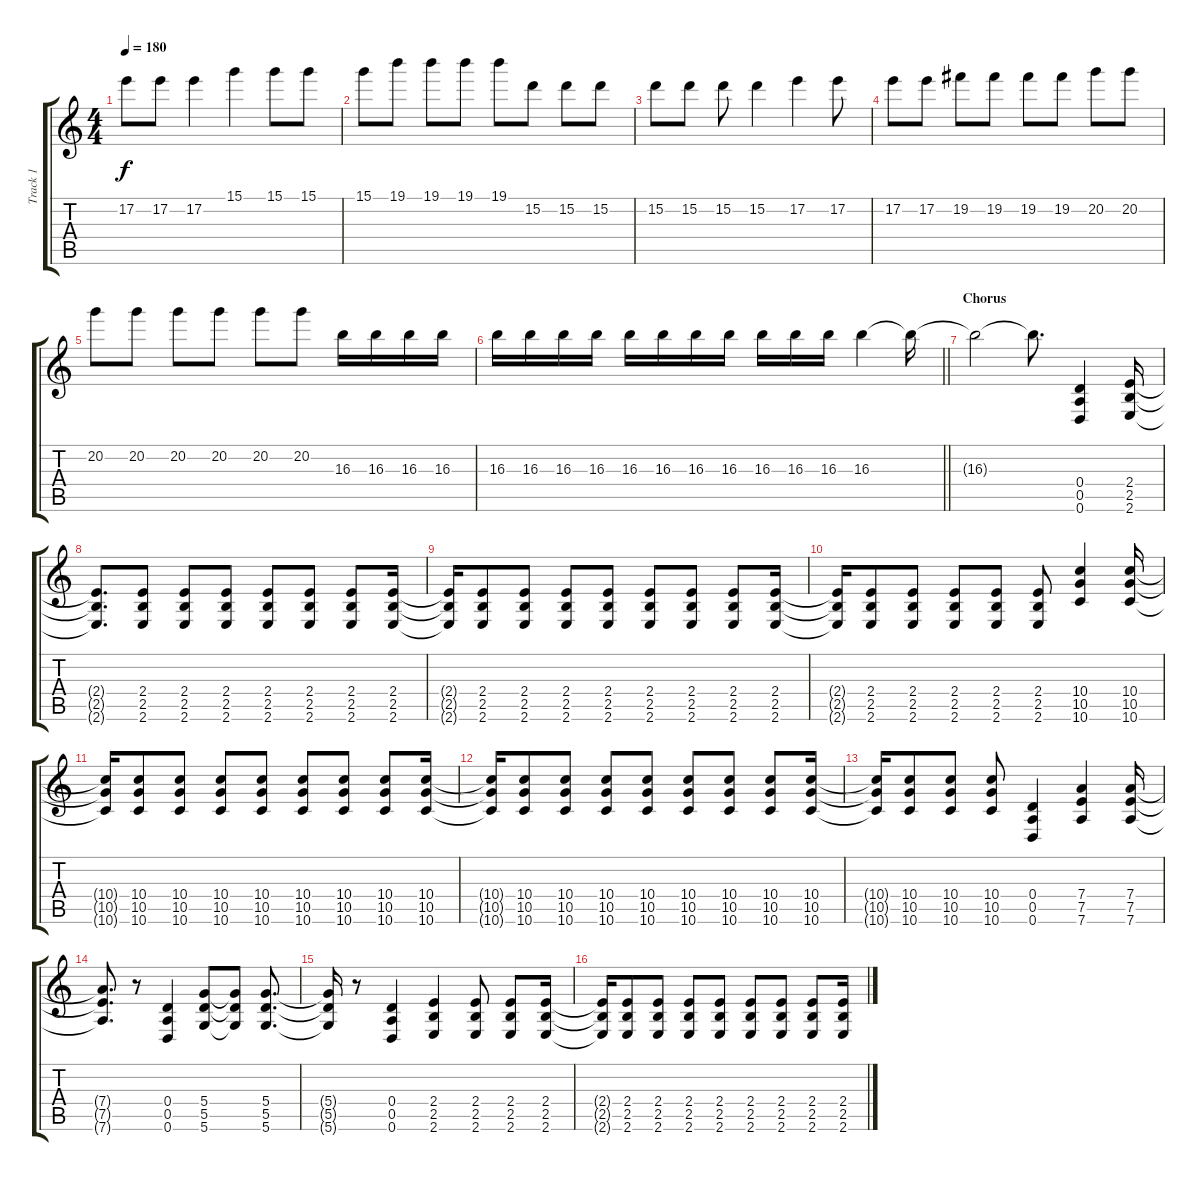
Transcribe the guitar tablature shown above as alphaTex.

\track ("Track 1" "Track 1") {instrument distortionguitar}
\staff {score tabs}
\tuning (E4 B3 G3 D3 A2 D2) {hide}
\ts (4 4)
\tempo 180
\clef g2
\ks c
17.2.8{dy f} 17.2.8 17.2.4 15.1.4 15.1.8 15.1.8 |
15.1.8 19.1.8 19.1.8 19.1.8 19.1.8 15.2.8 15.2.8 15.2.8 |
15.2.8 15.2.8 15.2.8 15.2.4 17.2.4 17.2.8 |
17.2.8 17.2.8 19.2.8 19.2.8 19.2.8 19.2.8 20.2.8 20.2.8 |
20.2.8 20.2.8 20.2.8 20.2.8 20.2.8 20.2.8 16.3.16 16.3.16 16.3.16 16.3.16 |
\barLineRight lightlight
16.3.16 16.3.16 16.3.16 16.3.16 16.3.16 16.3.16 16.3.16 16.3.16 16.3.16 16.3.16 16.3.16 16.3.4 16.3{t}.16 |
\section ("" "Chorus")
16.3{t}.2 16.3{t}.8{d} (0.4 0.5 0.6).4 (2.4 2.5 2.6).16 |
(2.4{t} 2.5{t} 2.6{t}).8{d} (2.4 2.5 2.6).8 (2.4 2.5 2.6).8 (2.4 2.5 2.6).8 (2.4 2.5 2.6).8 (2.4 2.5 2.6).8 (2.4 2.5 2.6).8 (2.4 2.5 2.6).16 |
(2.4{t} 2.5{t} 2.6{t}).16 (2.4 2.5 2.6).8 (2.4 2.5 2.6).8 (2.4 2.5 2.6).8 (2.4 2.5 2.6).8 (2.4 2.5 2.6).8 (2.4 2.5 2.6).8 (2.4 2.5 2.6).8 (2.4 2.5 2.6).16 |
(2.4{t} 2.5{t} 2.6{t}).16 (2.4 2.5 2.6).8 (2.4 2.5 2.6).8 (2.4 2.5 2.6).8 (2.4 2.5 2.6).8 (2.4 2.5 2.6).8 (10.4 10.5 10.6).4 (10.4 10.5 10.6).16 |
(10.4{t} 10.5{t} 10.6{t}).16 (10.4 10.5 10.6).8 (10.4 10.5 10.6).8 (10.4 10.5 10.6).8 (10.4 10.5 10.6).8 (10.4 10.5 10.6).8 (10.4 10.5 10.6).8 (10.4 10.5 10.6).8 (10.4 10.5 10.6).16 |
(10.4{t} 10.5{t} 10.6{t}).16 (10.4 10.5 10.6).8 (10.4 10.5 10.6).8 (10.4 10.5 10.6).8 (10.4 10.5 10.6).8 (10.4 10.5 10.6).8 (10.4 10.5 10.6).8 (10.4 10.5 10.6).8 (10.4 10.5 10.6).16 |
(10.4{t} 10.5{t} 10.6{t}).16 (10.4 10.5 10.6).8 (10.4 10.5 10.6).8 (10.4 10.5 10.6).8 (0.4 0.5 0.6).4 (7.4 7.5 7.6).4 (7.4 7.5 7.6).16 |
(7.4{t} 7.5{t} 7.6{t}).8{d} r.8 (0.4 0.5 0.6).4 (5.4 5.5 5.6).8 (5.4{t} 5.5{t} 5.6{t}).8 (5.4 5.5 5.6).8{d} |
(5.4{t} 5.5{t} 5.6{t}).16 r.8 (0.4 0.5 0.6).4 (2.4 2.5 2.6).4 (2.4 2.5 2.6).8 (2.4 2.5 2.6).8 (2.4 2.5 2.6).16 |
(2.4{t} 2.5{t} 2.6{t}).16 (2.4 2.5 2.6).8 (2.4 2.5 2.6).8 (2.4 2.5 2.6).8 (2.4 2.5 2.6).8 (2.4 2.5 2.6).8 (2.4 2.5 2.6).8 (2.4 2.5 2.6).8 (2.4 2.5 2.6).16
